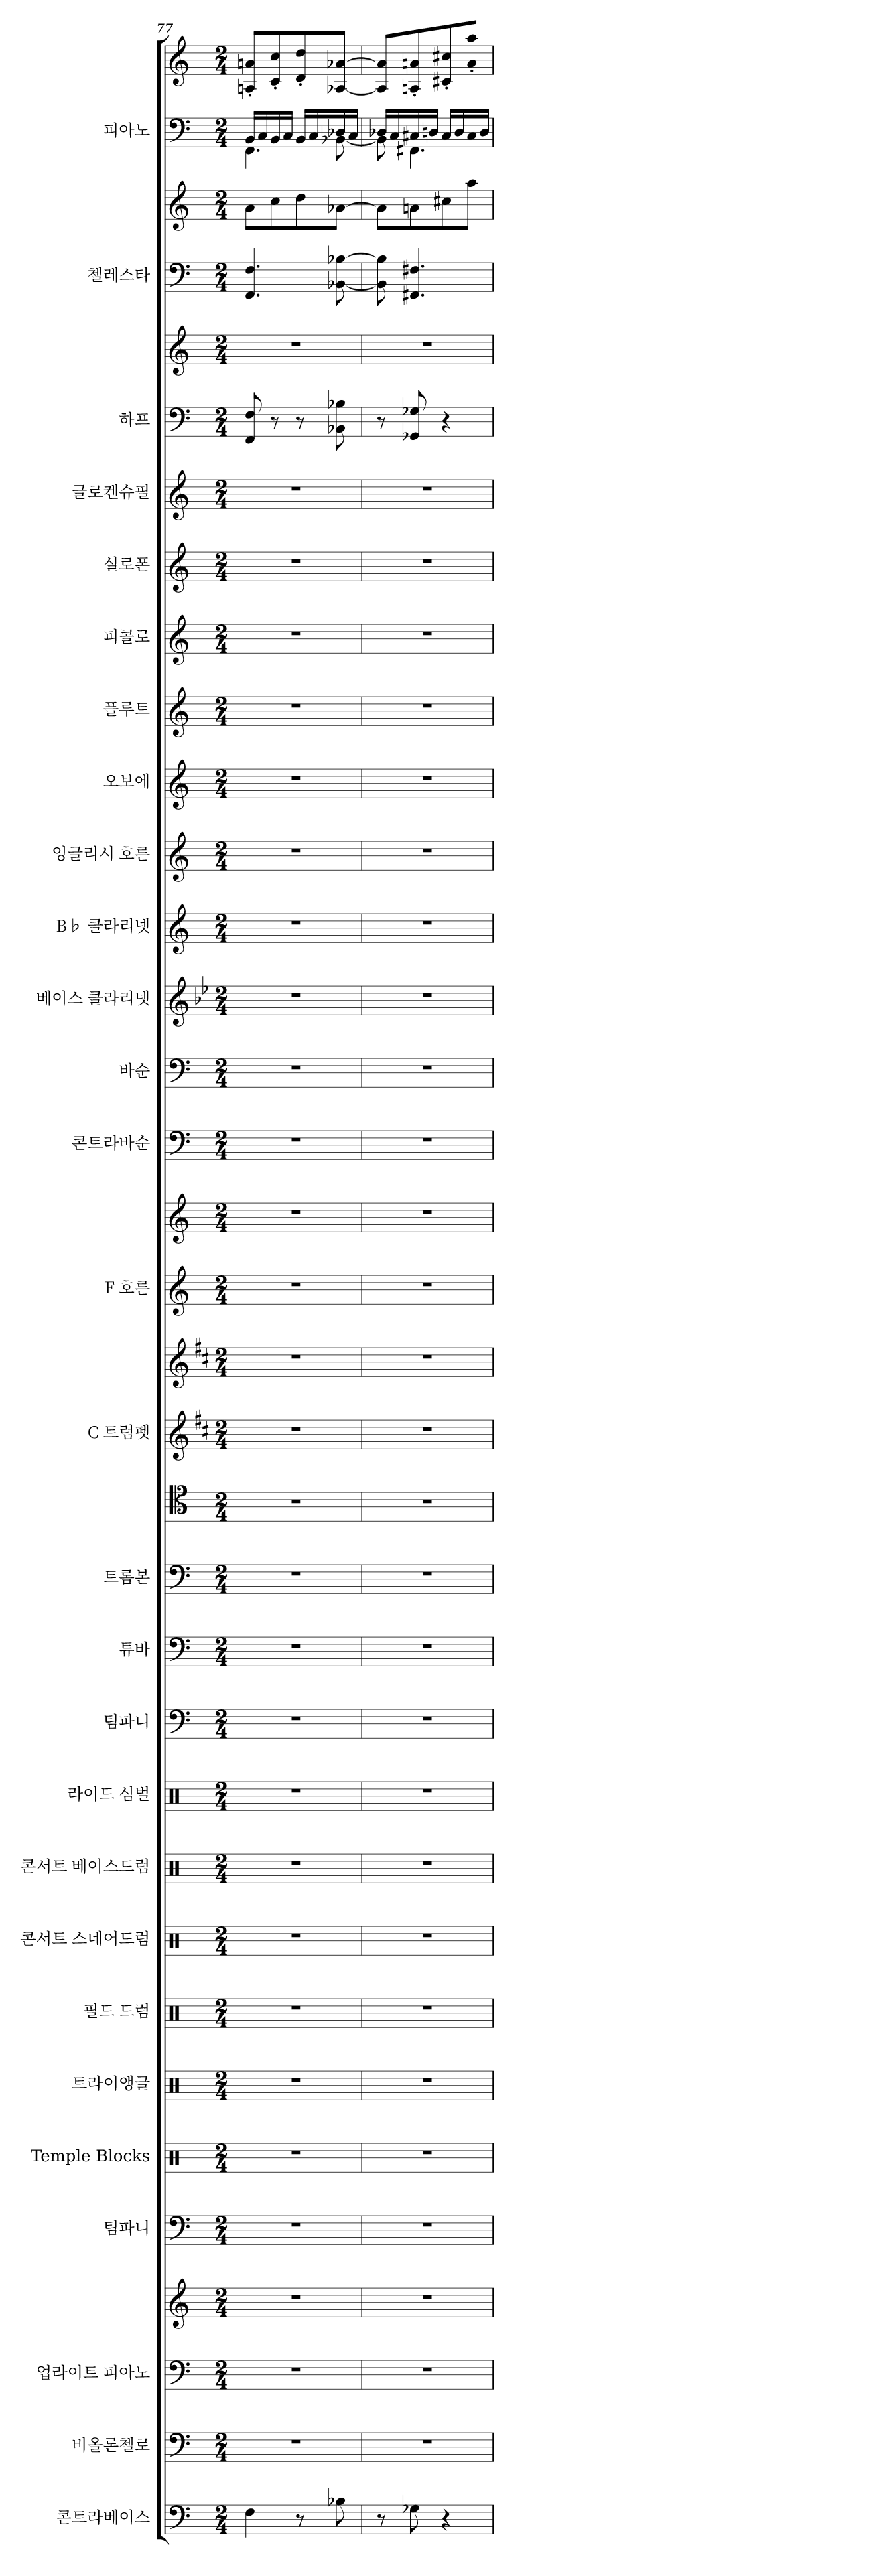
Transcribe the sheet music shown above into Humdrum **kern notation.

**kern	**kern	**kern	**kern	**kern	**kern	**kern	**kern	**kern	**kern	**kern	**kern	**kern	**kern	**kern	**kern	**kern	**kern	**kern	**kern	**kern	**kern	**kern	**kern	**kern	**kern	**kern	**kern	**kern	**kern	**kern	**kern	**kern	**kern	**kern
*part28	*part27	*part26	*part26	*part25	*part24	*part23	*part22	*part21	*part20	*part19	*part18	*part17	*part16	*part16	*part15	*part15	*part14	*part14	*part13	*part12	*part11	*part10	*part9	*part8	*part7	*part6	*part5	*part4	*part3	*part3	*part2	*part2	*part1	*part1
*staff35	*staff34	*staff33	*staff32	*staff31	*staff30	*staff29	*staff28	*staff27	*staff26	*staff25	*staff24	*staff23	*staff22	*staff21	*staff20	*staff19	*staff18	*staff17	*staff16	*staff15	*staff14	*staff13	*staff12	*staff11	*staff10	*staff9	*staff8	*staff7	*staff6	*staff5	*staff4	*staff3	*staff2	*staff1
*I"콘트라베이스	*I"비올론첼로	*I"업라이트 피아노	*	*I"팀파니	*I"Temple Blocks	*I"트라이앵글	*I"필드 드럼	*I"콘서트 스네어드럼	*I"콘서트 베이스드럼	*I"라이드 심벌	*I"팀파니	*I"튜바	*I"트롬본	*	*I"C 트럼펫	*	*I"F 호른	*	*I"콘트라바순	*I"바순	*I"베이스 클라리넷	*I"B♭ 클라리넷	*I"잉글리시 호른	*I"오보에	*I"플루트	*I"피콜로	*I"실로폰	*I"글로켄슈필	*I"하프	*	*I"첼레스타	*	*I"피아노	*
*	*	*	*	*	*I'Tmp. Bl.	*	*	*	*	*	*	*	*	*	*	*	*	*	*	*	*	*	*	*	*	*	*	*	*	*	*	*	*	*
*clefF4	*clefF4	*clefF4	*clefG2	*clefF4	*clefX	*clefX	*clefX	*clefX	*clefX	*clefX	*clefF4	*clefF4	*clefF4	*clefC4	*clefG2	*clefG2	*clefG2	*clefG2	*clefF4	*clefF4	*clefG2	*clefG2	*clefG2	*clefG2	*clefG2	*clefG2	*clefG2	*clefG2	*clefF4	*clefG2	*clefF4	*clefG2	*clefF4	*clefG2
*ITrd7c12	*	*	*	*	*	*	*	*	*	*	*	*	*	*	*ITrd1c2	*ITrd1c2	*ITrd4c7	*ITrd4c7	*ITrd7c12	*	*ITrd8c14	*ITrd1c2	*ITrd4c7	*	*	*ITrd-7c-12	*ITrd-7c-12	*ITrd-14c-24	*	*	*ITrd-7c-12	*ITrd-7c-12	*	*
*k[]	*k[]	*k[]	*k[]	*k[]	*k[]	*k[]	*k[]	*k[]	*k[]	*k[]	*k[]	*k[]	*k[]	*k[]	*k[]	*k[]	*k[b-]	*k[b-]	*k[]	*k[]	*k[b-e-]	*k[b-e-]	*k[b-]	*k[]	*k[]	*k[]	*k[]	*k[]	*k[]	*k[]	*k[]	*k[]	*k[]	*k[]
*M2/4	*M2/4	*M2/4	*M2/4	*M2/4	*M2/4	*M2/4	*M2/4	*M2/4	*M2/4	*M2/4	*M2/4	*M2/4	*M2/4	*M2/4	*M2/4	*M2/4	*M2/4	*M2/4	*M2/4	*M2/4	*M2/4	*M2/4	*M2/4	*M2/4	*M2/4	*M2/4	*M2/4	*M2/4	*M2/4	*M2/4	*M2/4	*M2/4	*M2/4	*M2/4
=77	=77	=77	=77	=77	=77	=77	=77	=77	=77	=77	=77	=77	=77	=77	=77	=77	=77	=77	=77	=77	=77	=77	=77	=77	=77	=77	=77	=77	=77	=77	=77	=77	=77	=77
*	*	*	*	*	*	*	*	*	*	*	*	*	*	*	*	*	*	*	*	*	*	*	*	*	*	*	*	*	*	*	*	*	*^	*
4FF\	2r	2r	2r	2r	2r	2r	2r	2r	2r	2r	2r	2r	2r	2r	2r	2r	2r	2r	2r	2r	2r	2r	2r	2r	2r	2r	2r	2r	8FF/ 8F/	2r	4.F/ 4.f/	8aa\L	16BB/LL	4.FF\	8An/' 8an/'L
.	.	.	.	.	.	.	.	.	.	.	.	.	.	.	.	.	.	.	.	.	.	.	.	.	.	.	.	.	.	.	.	.	16C/	.	.
.	.	.	.	.	.	.	.	.	.	.	.	.	.	.	.	.	.	.	.	.	.	.	.	.	.	.	.	.	8r	.	.	8ccc\	16BB/	.	8c/' 8cc/'
.	.	.	.	.	.	.	.	.	.	.	.	.	.	.	.	.	.	.	.	.	.	.	.	.	.	.	.	.	.	.	.	.	16C/JJ	.	.
8r	.	.	.	.	.	.	.	.	.	.	.	.	.	.	.	.	.	.	.	.	.	.	.	.	.	.	.	.	8r	.	.	8ddd\	16BB/LL	.	8d/' 8dd/'
.	.	.	.	.	.	.	.	.	.	.	.	.	.	.	.	.	.	.	.	.	.	.	.	.	.	.	.	.	.	.	.	.	16C/	.	.
8BB-X\	.	.	.	.	.	.	.	.	.	.	.	.	.	.	.	.	.	.	.	.	.	.	.	.	.	.	.	.	8BB-X\ 8B-X\	.	[8B-X\ [8b-X\	[8aa-X\J	16D-X/	[8BB-X\	[8A-X/ [8a-X/J
.	.	.	.	.	.	.	.	.	.	.	.	.	.	.	.	.	.	.	.	.	.	.	.	.	.	.	.	.	.	.	.	.	16C/JJ	.	.
=78	=78	=78	=78	=78	=78	=78	=78	=78	=78	=78	=78	=78	=78	=78	=78	=78	=78	=78	=78	=78	=78	=78	=78	=78	=78	=78	=78	=78	=78	=78	=78	=78	=78	=78	=78
8r	2r	2r	2r	2r	2r	2r	2r	2r	2r	2r	2r	2r	2r	2r	2r	2r	2r	2r	2r	2r	2r	2r	2r	2r	2r	2r	2r	2r	8r	2r	8B-\] 8b-\]	8aa-\L]	16D-X/LL	8BB-\]	8A-/] 8a-/]L
.	.	.	.	.	.	.	.	.	.	.	.	.	.	.	.	.	.	.	.	.	.	.	.	.	.	.	.	.	.	.	.	.	16C/	.	.
8GG-X\	.	.	.	.	.	.	.	.	.	.	.	.	.	.	.	.	.	.	.	.	.	.	.	.	.	.	.	.	8GG-X/ 8G-X/	.	4.F#X/ 4.f#X/	8aan\	16C#X/	4.FF#X\	8An/' 8an/'
.	.	.	.	.	.	.	.	.	.	.	.	.	.	.	.	.	.	.	.	.	.	.	.	.	.	.	.	.	.	.	.	.	16Dn/JJ	.	.
4r	.	.	.	.	.	.	.	.	.	.	.	.	.	.	.	.	.	.	.	.	.	.	.	.	.	.	.	.	4r	.	.	8ccc#X\	16C#/LL	.	8c#X/' 8cc#X/'
.	.	.	.	.	.	.	.	.	.	.	.	.	.	.	.	.	.	.	.	.	.	.	.	.	.	.	.	.	.	.	.	.	16D/	.	.
.	.	.	.	.	.	.	.	.	.	.	.	.	.	.	.	.	.	.	.	.	.	.	.	.	.	.	.	.	.	.	.	8aaa\J	16C#/	.	8a/' 8aa/'J
.	.	.	.	.	.	.	.	.	.	.	.	.	.	.	.	.	.	.	.	.	.	.	.	.	.	.	.	.	.	.	.	.	16D/JJ	.	.
*	*	*	*	*	*	*	*	*	*	*	*	*	*	*	*	*	*	*	*	*	*	*	*	*	*	*	*	*	*	*	*	*	*v	*v	*
=	=	=	=	=	=	=	=	=	=	=	=	=	=	=	=	=	=	=	=	=	=	=	=	=	=	=	=	=	=	=	=	=	=	=
*-	*-	*-	*-	*-	*-	*-	*-	*-	*-	*-	*-	*-	*-	*-	*-	*-	*-	*-	*-	*-	*-	*-	*-	*-	*-	*-	*-	*-	*-	*-	*-	*-	*-	*-
